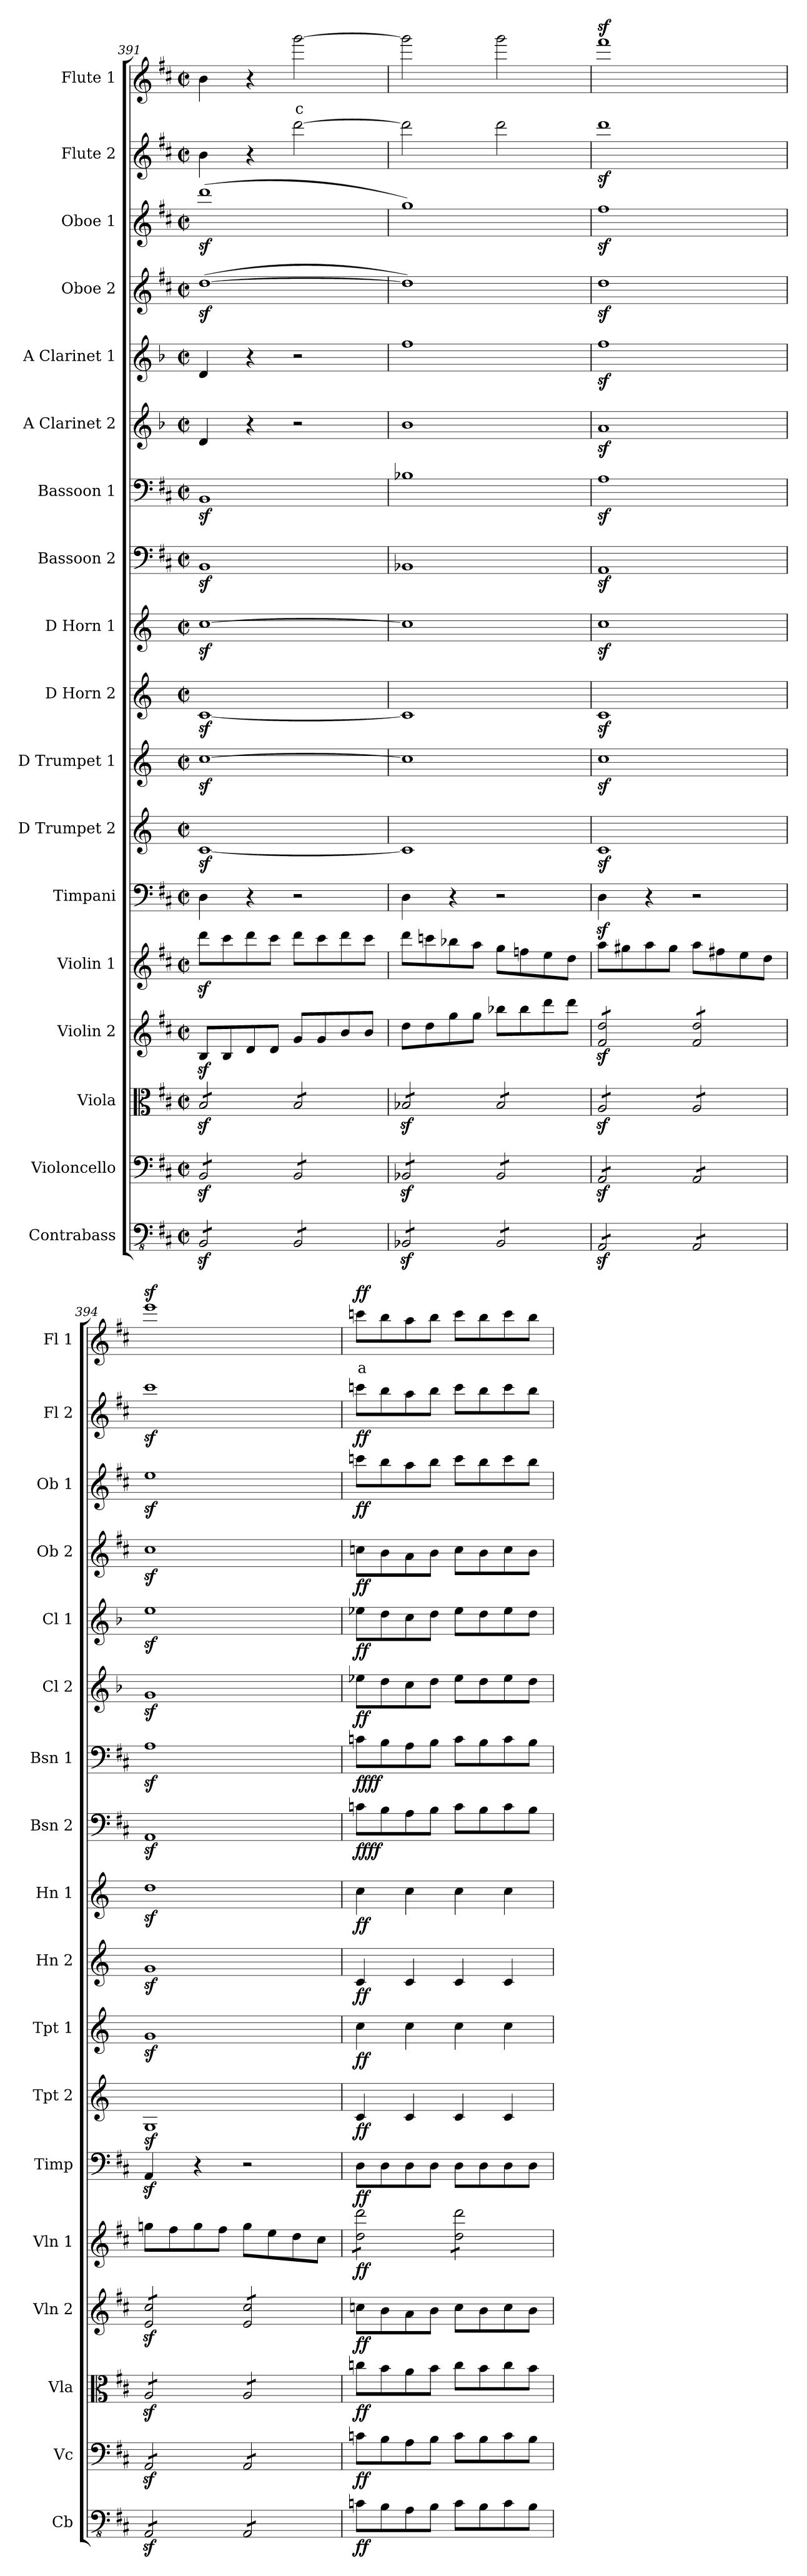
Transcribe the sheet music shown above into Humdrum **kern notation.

**kern	**dynam	**kern	**dynam	**kern	**dynam	**kern	**dynam	**kern	**dynam	**kern	**dynam	**kern	**dynam	**kern	**dynam	**kern	**dynam	**kern	**dynam	**kern	**dynam	**kern	**dynam	**kern	**dynam	**kern	**dynam	**kern	**dynam	**kern	**dynam	**kern	**dynam	**kern	**text	**dynam
*part18	*part18	*part17	*part17	*part16	*part16	*part15	*part15	*part14	*part14	*part13	*part13	*part12	*part12	*part11	*part11	*part10	*part10	*part9	*part9	*part8	*part8	*part7	*part7	*part6	*part6	*part5	*part5	*part4	*part4	*part3	*part3	*part2	*part2	*part1	*part1	*part1
*staff18	*staff18	*staff17	*staff17	*staff16	*staff16	*staff15	*staff15	*staff14	*staff14	*staff13	*staff13	*staff12	*staff12	*staff11	*staff11	*staff10	*staff10	*staff9	*staff9	*staff8	*staff8	*staff7	*staff7	*staff6	*staff6	*staff5	*staff5	*staff4	*staff4	*staff3	*staff3	*staff2	*staff2	*staff1	*staff1	*staff1
*I"Contrabass	*	*I"Violoncello	*	*I"Viola	*	*I"Violin 2	*	*I"Violin 1	*	*I"Timpani	*	*I"D Trumpet 2	*	*I"D Trumpet 1	*	*I"D Horn 2	*	*I"D Horn 1	*	*I"Bassoon 2	*	*I"Bassoon 1	*	*I"A Clarinet 2	*	*I"A Clarinet 1	*	*I"Oboe 2	*	*I"Oboe 1	*	*I"Flute 2	*	*I"Flute 1	*	*
*I'Cb	*	*I'Vc	*	*I'Vla	*	*I'Vln 2	*	*I'Vln 1	*	*I'Timp	*	*I'Tpt 2	*	*I'Tpt 1	*	*I'Hn 2	*	*I'Hn 1	*	*I'Bsn 2	*	*I'Bsn 1	*	*I'Cl 2	*	*I'Cl 1	*	*I'Ob 2	*	*I'Ob 1	*	*I'Fl 2	*	*I'Fl 1	*	*
*clefFv4	*	*clefF4	*	*clefC3	*	*clefG2	*	*clefG2	*	*clefF4	*	*clefG2	*	*clefG2	*	*clefG2	*	*clefG2	*	*clefF4	*	*clefF4	*	*clefG2	*	*clefG2	*	*clefG2	*	*clefG2	*	*clefG2	*	*clefG2	*	*
*	*	*	*	*	*	*	*	*	*	*	*	*ITrd-1c-2	*	*ITrd-1c-2	*	*ITrd6c10	*	*ITrd6c10	*	*	*	*	*	*ITrd2c3	*	*ITrd2c3	*	*	*	*	*	*	*	*	*	*
*k[f#c#]	*	*k[f#c#]	*	*k[f#c#]	*	*k[f#c#]	*	*k[f#c#]	*	*k[f#c#]	*	*k[f#c#]	*	*k[f#c#]	*	*k[f#c#]	*	*k[f#c#]	*	*k[f#c#]	*	*k[f#c#]	*	*k[f#c#]	*	*k[f#c#]	*	*k[f#c#]	*	*k[f#c#]	*	*k[f#c#]	*	*k[f#c#]	*	*
*M2/2	*	*M2/2	*	*M2/2	*	*M2/2	*	*M2/2	*	*M2/2	*	*M2/2	*	*M2/2	*	*M2/2	*	*M2/2	*	*M2/2	*	*M2/2	*	*M2/2	*	*M2/2	*	*M2/2	*	*M2/2	*	*M2/2	*	*M2/2	*	*
*met(c|)	*	*met(c|)	*	*met(c|)	*	*met(c|)	*	*met(c|)	*	*met(c|)	*	*met(c|)	*	*met(c|)	*	*met(c|)	*	*met(c|)	*	*met(c|)	*	*met(c|)	*	*met(c|)	*	*met(c|)	*	*met(c|)	*	*met(c|)	*	*met(c|)	*	*met(c|)	*	*
=391	=391	=391	=391	=391	=391	=391	=391	=391	=391	=391	=391	=391	=391	=391	=391	=391	=391	=391	=391	=391	=391	=391	=391	=391	=391	=391	=391	=391	=391	=391	=391	=391	=391	=391	=391	=391
*tremolo	*	*	*	*	*	*	*	*	*	*	*	*	*	*	*	*	*	*	*	*	*	*	*	*	*	*	*	*	*	*	*	*	*	*	*	*
*	*	*tremolo	*	*	*	*	*	*	*	*	*	*	*	*	*	*	*	*	*	*	*	*	*	*	*	*	*	*	*	*	*	*	*	*	*	*
*	*	*	*	*tremolo	*	*	*	*	*	*	*	*	*	*	*	*	*	*	*	*	*	*	*	*	*	*	*	*	*	*	*	*	*	*	*	*
8BBBz</L	.	8BBz</L	.	8Bz</L	.	8Bz</L	.	8dddz<\L	.	4D\	.	[1dz<	.	[1ddz<	.	[1Dz<	.	[1dz<	.	1BBz<	.	1BBz<	.	4B/	.	4B/	.	([1ddz<	.	(1dddz<	.	4b\	.	4b\	.	.
8BBBz</	.	8BBz</	.	8Bz</	.	8B/	.	8ccc#\	.	.	.	.	.	.	.	.	.	.	.	.	.	.	.	.	.	.	.	.	.	.	.	.	.	.	.	.
8BBBz</	.	8BBz</	.	8Bz</	.	8d/	.	8ddd\	.	4r	.	.	.	.	.	.	.	.	.	.	.	.	.	4r	.	4r	.	.	.	.	.	4r	.	4r	.	.
8BBBz</J	.	8BBz</J	.	8Bz</J	.	8d/J	.	8ccc#\J	.	.	.	.	.	.	.	.	.	.	.	.	.	.	.	.	.	.	.	.	.	.	.	.	.	.	.	.
!	!	!	!	!	!	!	!	!	!	!	!	!	!	!	!	!	!	!	!	!	!	!	!	!	!	!	!	!	!	!	!	!	!	!	!LO:LY:b:color=#FF0000	!
8BBB/L	.	8BB/L	.	8B/L	.	8g/L	.	8ddd\L	.	2r	.	.	.	.	.	.	.	.	.	.	.	.	.	2r	.	2r	.	.	.	.	.	[2ddd\	.	[2ggg\	c	.
8BBB/	.	8BB/	.	8B/	.	8g/	.	8ccc#\	.	.	.	.	.	.	.	.	.	.	.	.	.	.	.	.	.	.	.	.	.	.	.	.	.	.	.	.
8BBB/	.	8BB/	.	8B/	.	8b/	.	8ddd\	.	.	.	.	.	.	.	.	.	.	.	.	.	.	.	.	.	.	.	.	.	.	.	.	.	.	.	.
8BBB/J	.	8BB/J	.	8B/J	.	8b/J	.	8ccc#\J	.	.	.	.	.	.	.	.	.	.	.	.	.	.	.	.	.	.	.	.	.	.	.	.	.	.	.	.
=392	=392	=392	=392	=392	=392	=392	=392	=392	=392	=392	=392	=392	=392	=392	=392	=392	=392	=392	=392	=392	=392	=392	=392	=392	=392	=392	=392	=392	=392	=392	=392	=392	=392	=392	=392	=392
8BBB-Xz</L	.	8BB-Xz</L	.	8B-Xz</L	.	8dd\L	.	8ddd\L	.	4D\	.	1d]	.	1dd]	.	1D]	.	1d]	.	1BB-X	.	1B-X	.	1g	.	1dd	.	1dd])	.	1gg)	.	2ddd\]	.	2ggg\]	.	.
8BBB-Xz</	.	8BB-Xz</	.	8B-Xz</	.	8dd\	.	8cccn\	.	.	.	.	.	.	.	.	.	.	.	.	.	.	.	.	.	.	.	.	.	.	.	.	.	.	.	.
8BBB-Xz</	.	8BB-Xz</	.	8B-Xz</	.	8gg\	.	8bb-X\	.	4r	.	.	.	.	.	.	.	.	.	.	.	.	.	.	.	.	.	.	.	.	.	.	.	.	.	.
8BBB-Xz</J	.	8BB-Xz</J	.	8B-Xz</J	.	8gg\J	.	8aa\J	.	.	.	.	.	.	.	.	.	.	.	.	.	.	.	.	.	.	.	.	.	.	.	.	.	.	.	.
8BBB-/L	.	8BB-/L	.	8B-/L	.	8bb-X\L	.	8gg\L	.	2r	.	.	.	.	.	.	.	.	.	.	.	.	.	.	.	.	.	.	.	.	.	2ddd\	.	2ggg\	.	.
8BBB-/	.	8BB-/	.	8B-/	.	8bb-\	.	8ffn\	.	.	.	.	.	.	.	.	.	.	.	.	.	.	.	.	.	.	.	.	.	.	.	.	.	.	.	.
8BBB-/	.	8BB-/	.	8B-/	.	8ddd\	.	8ee\	.	.	.	.	.	.	.	.	.	.	.	.	.	.	.	.	.	.	.	.	.	.	.	.	.	.	.	.
8BBB-/J	.	8BB-/J	.	8B-/J	.	8ddd\J	.	8dd\J	.	.	.	.	.	.	.	.	.	.	.	.	.	.	.	.	.	.	.	.	.	.	.	.	.	.	.	.
=393	=393	=393	=393	=393	=393	=393	=393	=393	=393	=393	=393	=393	=393	=393	=393	=393	=393	=393	=393	=393	=393	=393	=393	=393	=393	=393	=393	=393	=393	=393	=393	=393	=393	=393	=393	=393
*	*	*	*	*	*	*tremolo	*	*	*	*	*	*	*	*	*	*	*	*	*	*	*	*	*	*	*	*	*	*	*	*	*	*	*	*	*	*
8AAAz</L	.	8AAz</L	.	8Az</L	.	8f#/z< 8dd/z<L	.	8aa\L	.	4Dz<\	.	1dz<	.	1ddz<	.	1Dz<	.	1dz<	.	1AAz<	.	1Az<	.	1f#z<	.	1ddz<	.	1ddz<	.	1ff#z<	.	1dddz<	.	1fff#z<	.	.
8AAAz</	.	8AAz</	.	8Az</	.	8f#/z< 8dd/z<	.	8gg#X\	.	.	.	.	.	.	.	.	.	.	.	.	.	.	.	.	.	.	.	.	.	.	.	.	.	.	.	.
8AAAz</	.	8AAz</	.	8Az</	.	8f#/z< 8dd/z<	.	8aa\	.	4r	.	.	.	.	.	.	.	.	.	.	.	.	.	.	.	.	.	.	.	.	.	.	.	.	.	.
8AAAz</J	.	8AAz</J	.	8Az</J	.	8f#/z< 8dd/z<J	.	8gg#\J	.	.	.	.	.	.	.	.	.	.	.	.	.	.	.	.	.	.	.	.	.	.	.	.	.	.	.	.
8AAA/L	.	8AA/L	.	8A/L	.	8f#/ 8dd/L	.	8aa\L	.	2r	.	.	.	.	.	.	.	.	.	.	.	.	.	.	.	.	.	.	.	.	.	.	.	.	.	.
8AAA/	.	8AA/	.	8A/	.	8f#/ 8dd/	.	8ff#X\	.	.	.	.	.	.	.	.	.	.	.	.	.	.	.	.	.	.	.	.	.	.	.	.	.	.	.	.
8AAA/	.	8AA/	.	8A/	.	8f#/ 8dd/	.	8ee\	.	.	.	.	.	.	.	.	.	.	.	.	.	.	.	.	.	.	.	.	.	.	.	.	.	.	.	.
8AAA/J	.	8AA/J	.	8A/J	.	8f#/ 8dd/J	.	8dd\J	.	.	.	.	.	.	.	.	.	.	.	.	.	.	.	.	.	.	.	.	.	.	.	.	.	.	.	.
=394	=394	=394	=394	=394	=394	=394	=394	=394	=394	=394	=394	=394	=394	=394	=394	=394	=394	=394	=394	=394	=394	=394	=394	=394	=394	=394	=394	=394	=394	=394	=394	=394	=394	=394	=394	=394
8AAAz</L	.	8AAz</L	.	8Az</L	.	8e/z< 8cc#/z<L	.	8ggn\L	.	4AAz</	.	1Az<	.	1az<	.	1Az<	.	1ez<	.	1AAz<	.	1Az<	.	1ez<	.	1cc#z<	.	1cc#z<	.	1eez<	.	1ccc#z<	.	1eeez<	.	.
8AAAz</	.	8AAz</	.	8Az</	.	8e/z< 8cc#/z<	.	8ff#\	.	.	.	.	.	.	.	.	.	.	.	.	.	.	.	.	.	.	.	.	.	.	.	.	.	.	.	.
8AAAz</	.	8AAz</	.	8Az</	.	8e/z< 8cc#/z<	.	8gg\	.	4r	.	.	.	.	.	.	.	.	.	.	.	.	.	.	.	.	.	.	.	.	.	.	.	.	.	.
8AAAz</J	.	8AAz</J	.	8Az</J	.	8e/z< 8cc#/z<J	.	8ff#\J	.	.	.	.	.	.	.	.	.	.	.	.	.	.	.	.	.	.	.	.	.	.	.	.	.	.	.	.
8AAA/L	.	8AA/L	.	8A/L	.	8e/ 8cc#/L	.	8gg\L	.	2r	.	.	.	.	.	.	.	.	.	.	.	.	.	.	.	.	.	.	.	.	.	.	.	.	.	.
8AAA/	.	8AA/	.	8A/	.	8e/ 8cc#/	.	8ee\	.	.	.	.	.	.	.	.	.	.	.	.	.	.	.	.	.	.	.	.	.	.	.	.	.	.	.	.
8AAA/	.	8AA/	.	8A/	.	8e/ 8cc#/	.	8dd\	.	.	.	.	.	.	.	.	.	.	.	.	.	.	.	.	.	.	.	.	.	.	.	.	.	.	.	.
8AAA/J	.	8AA/J	.	8A/J	.	8e/ 8cc#/J	.	8cc#\J	.	.	.	.	.	.	.	.	.	.	.	.	.	.	.	.	.	.	.	.	.	.	.	.	.	.	.	.
*	*	*	*	*	*	*Xtremolo	*	*	*	*	*	*	*	*	*	*	*	*	*	*	*	*	*	*	*	*	*	*	*	*	*	*	*	*	*	*
*	*	*	*	*Xtremolo	*	*	*	*	*	*	*	*	*	*	*	*	*	*	*	*	*	*	*	*	*	*	*	*	*	*	*	*	*	*	*	*
*	*	*Xtremolo	*	*	*	*	*	*	*	*	*	*	*	*	*	*	*	*	*	*	*	*	*	*	*	*	*	*	*	*	*	*	*	*	*	*
*Xtremolo	*	*	*	*	*	*	*	*	*	*	*	*	*	*	*	*	*	*	*	*	*	*	*	*	*	*	*	*	*	*	*	*	*	*	*	*
=395	=395	=395	=395	=395	=395	=395	=395	=395	=395	=395	=395	=395	=395	=395	=395	=395	=395	=395	=395	=395	=395	=395	=395	=395	=395	=395	=395	=395	=395	=395	=395	=395	=395	=395	=395	=395
!	!LO:DY:b	!	!LO:DY:b	!	!LO:DY:b	!	!LO:DY:b	!	!LO:DY:b	!	!LO:DY:b	!	!LO:DY:b	!	!LO:DY:b	!	!LO:DY:b	!	!LO:DY:b	!	!LO:DY:b	!	!	!	!	!	!	!	!	!	!	!	!	!	!LO:LY:b:color=#FF0000	!
!	!	!	!	!	!	!	!	!	!	!	!	!	!	!	!	!	!	!	!	!	!LO:DY:n=1:b	!	!LO:DY:b	!	!	!	!	!	!	!	!	!	!	!	!	!
!	!	!	!	!	!	!	!	!	!	!	!	!	!	!	!	!	!	!	!	!	!	!	!LO:DY:n=1:b	!	!LO:DY:b	!	!LO:DY:b	!	!LO:DY:b	!	!LO:DY:b	!	!LO:DY:b	!	!	!LO:DY:b
*	*	*	*	*	*	*	*	*tremolo	*	*	*	*	*	*	*	*	*	*	*	*	*	*	*	*	*	*	*	*	*	*	*	*	*	*	*	*
8Cn\L	ff	8cn\L	ff	8ccn\L	ff	8ccn\L	ff	8dd\ 8ddd\L	ff	8D\L	ff	4d/	ff	4dd\	ff	4D/	ff	4d\	ff	8cn\L	ff ff	8cn\L	ff ff	8ccn\L	ff	8ccn\L	ff	8ccn\L	ff	8cccn\L	ff	8cccn\L	ff	8cccn\L	a	ff
8BB\	.	8B\	.	8b\	.	8b\	.	8dd\ 8ddd\	.	8D\	.	.	.	.	.	.	.	.	.	8B\	.	8B\	.	8b\	.	8b\	.	8b\	.	8bb\	.	8bb\	.	8bb\	.	.
8AA\	.	8A\	.	8a\	.	8a\	.	8dd\ 8ddd\	.	8D\	.	4d/	.	4dd\	.	4D/	.	4d\	.	8A\	.	8A\	.	8a\	.	8a\	.	8a\	.	8aa\	.	8aa\	.	8aa\	.	.
8BB\J	.	8B\J	.	8b\J	.	8b\J	.	8dd\ 8ddd\J	.	8D\J	.	.	.	.	.	.	.	.	.	8B\J	.	8B\J	.	8b\J	.	8b\J	.	8b\J	.	8bb\J	.	8bb\J	.	8bb\J	.	.
8C\L	.	8c\L	.	8cc\L	.	8cc\L	.	8dd\ 8ddd\L	.	8D\L	.	4d/	.	4dd\	.	4D/	.	4d\	.	8c\L	.	8c\L	.	8cc\L	.	8cc\L	.	8cc\L	.	8ccc\L	.	8ccc\L	.	8ccc\L	.	.
8BB\	.	8B\	.	8b\	.	8b\	.	8dd\ 8ddd\	.	8D\	.	.	.	.	.	.	.	.	.	8B\	.	8B\	.	8b\	.	8b\	.	8b\	.	8bb\	.	8bb\	.	8bb\	.	.
8C\	.	8c\	.	8cc\	.	8cc\	.	8dd\ 8ddd\	.	8D\	.	4d/	.	4dd\	.	4D/	.	4d\	.	8c\	.	8c\	.	8cc\	.	8cc\	.	8cc\	.	8ccc\	.	8ccc\	.	8ccc\	.	.
8BB\J	.	8B\J	.	8b\J	.	8b\J	.	8dd\ 8ddd\J	.	8D\J	.	.	.	.	.	.	.	.	.	8B\J	.	8B\J	.	8b\J	.	8b\J	.	8b\J	.	8bb\J	.	8bb\J	.	8bb\J	.	.
*	*	*	*	*	*	*	*	*Xtremolo	*	*	*	*	*	*	*	*	*	*	*	*	*	*	*	*	*	*	*	*	*	*	*	*	*	*	*	*
=	=	=	=	=	=	=	=	=	=	=	=	=	=	=	=	=	=	=	=	=	=	=	=	=	=	=	=	=	=	=	=	=	=	=	=	=
*-	*-	*-	*-	*-	*-	*-	*-	*-	*-	*-	*-	*-	*-	*-	*-	*-	*-	*-	*-	*-	*-	*-	*-	*-	*-	*-	*-	*-	*-	*-	*-	*-	*-	*-	*-	*-
